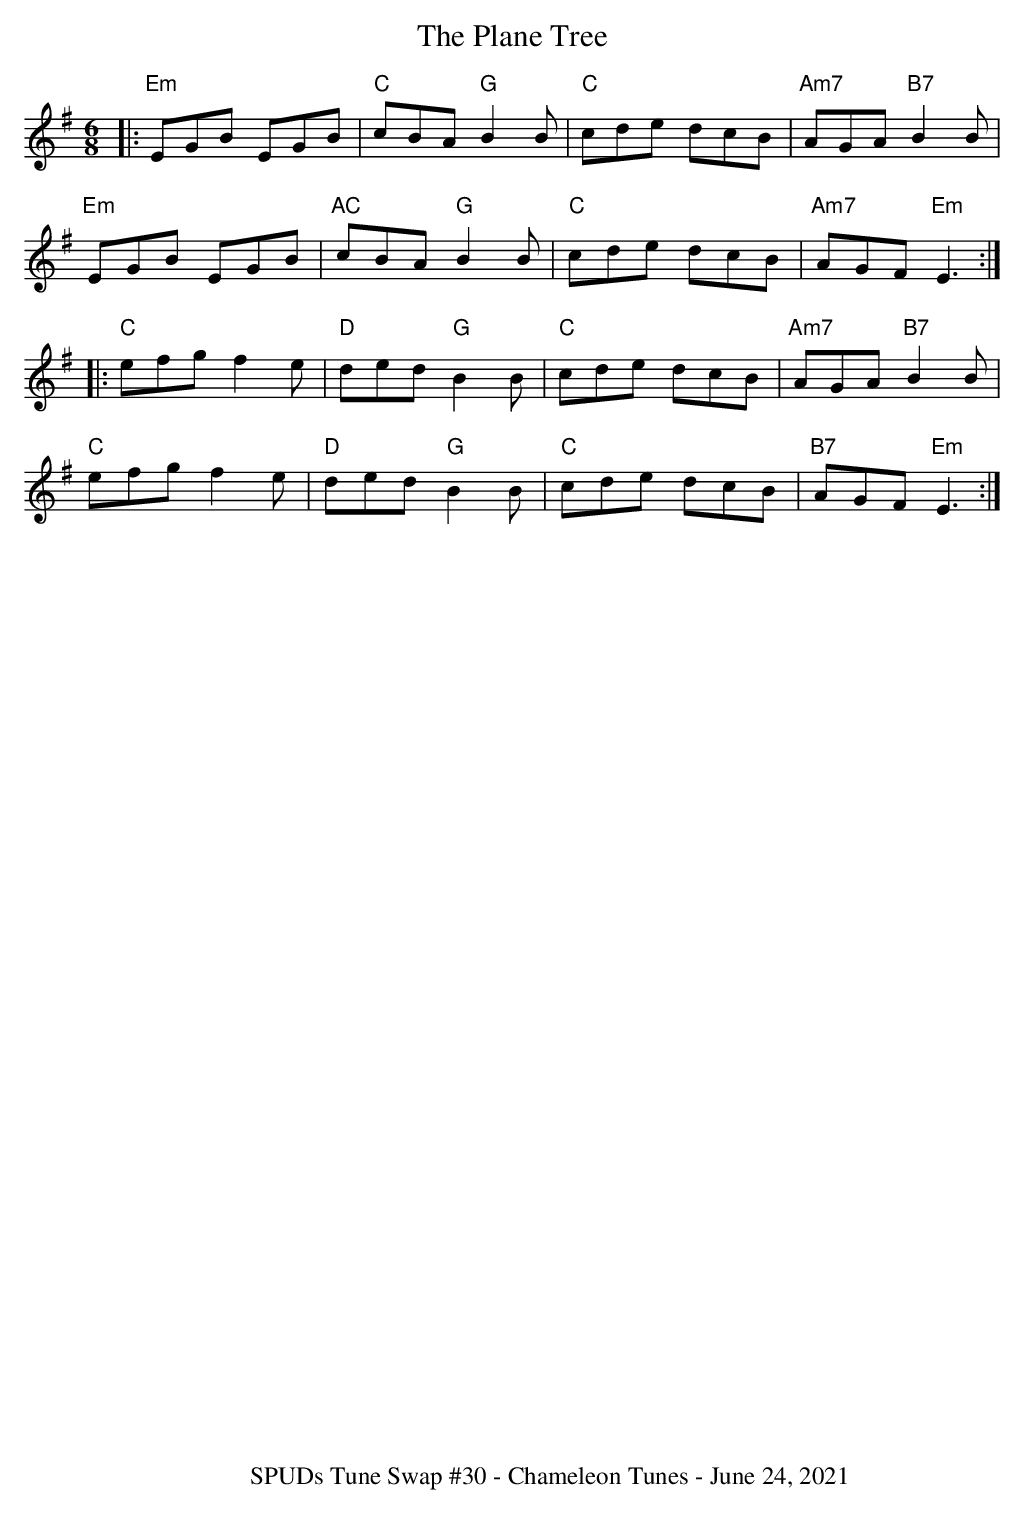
X:1
T:The Plane Tree
M:6/8
L:1/8
K:Em
|:"Em"EGB EGB|"C"cBA "G"B2B|"C"cde dcB|"Am7"AGA "B7"B2B|
"Em"EGB EGB|"AC"cBA "G"B2B|"C"cde dcB|"Am7"AGF "Em"E3:|
|:"C"efg f2e|"D"ded "G"B2B|"C"cde dcB|"Am7"AGA "B7"B2B|
"C"efg f2e|"D"ded "G"B2B|"C"cde dcB|"B7"AGF "Em"E3:|]
